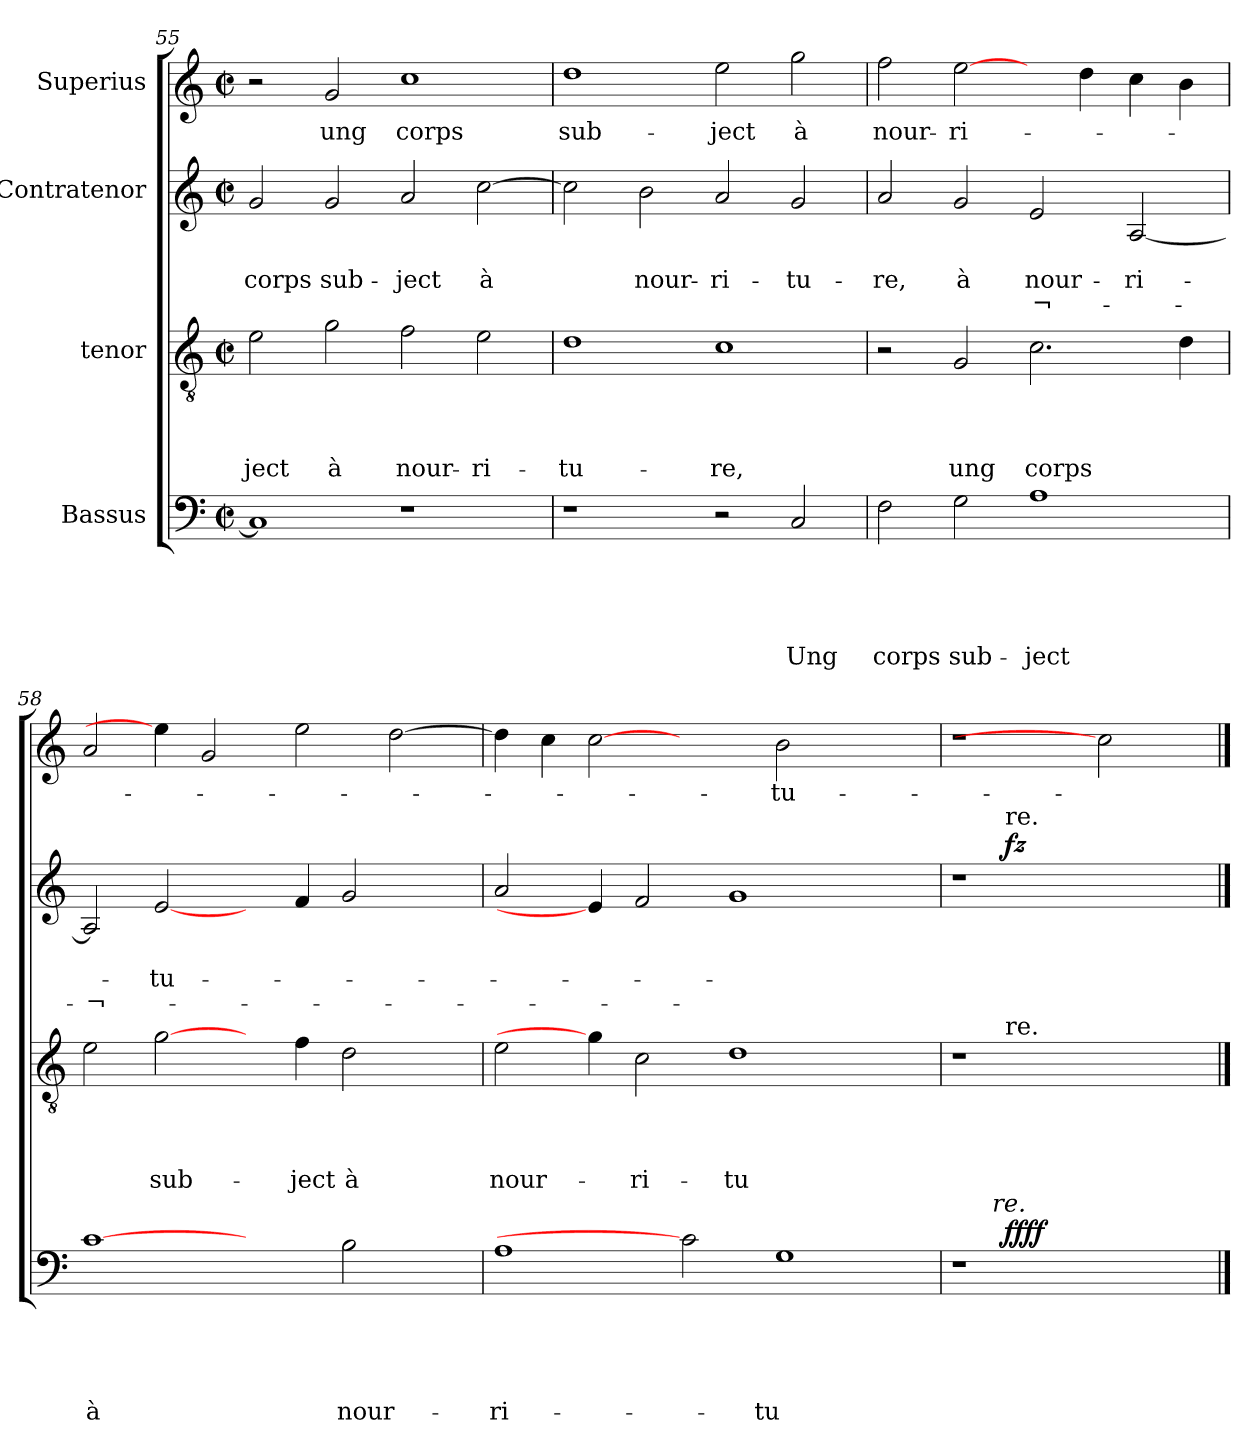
**kern	**text	**text	**text	**text	**text	**dynam	**kern	**text	**text	**text	**text	**kern	**text	**text	**text	**dynam	**kern	**text
*part4	*part4	*part4	*part4	*part4	*part4	*part4	*part3	*part3	*part3	*part3	*part3	*part2	*part2	*part2	*part2	*part2	*part1	*part1
*staff4	*staff4	*staff4	*staff4	*staff4	*staff4	*staff4	*staff3	*staff3	*staff3	*staff3	*staff3	*staff2	*staff2	*staff2	*staff2	*staff2	*staff1	*staff1
*I"Bassus	*	*	*	*	*	*	*I"tenor	*	*	*	*	*I"Contratenor	*	*	*	*	*I"Superius	*
!!LO:LB:g=z
*clefF4	*	*	*	*	*	*	*clefGv2	*	*	*	*	*clefG2	*	*	*	*	*clefG2	*
*k[]	*	*	*	*	*	*	*k[]	*	*	*	*	*k[]	*	*	*	*	*k[]	*
*C:	*	*	*	*	*	*	*C:	*	*	*	*	*C:	*	*	*	*	*C:	*
*M2/2	*	*	*	*	*	*	*M2/2	*	*	*	*	*M2/2	*	*	*	*	*M2/2	*
*met(c|)	*	*	*	*	*	*	*met(c|)	*	*	*	*	*met(c|)	*	*	*	*	*met(c|)	*
=55	=55	=55	=55	=55	=55	=55	=55	=55	=55	=55	=55	=55	=55	=55	=55	=55	=55	=55
!	!	!	!	!	!	!	!	!	!	!	!LO:LY:b	!	!	!LO:LY:b	!	!	!	!
1C]	.	.	.	.	.	.	2e\	.	.	.	-ject	2g/	.	corps	.	.	2r	.
!	!	!	!	!	!	!	!	!	!	!	!LO:LY:b	!	!	!LO:LY:b	!	!	!	!LO:LY:b
.	.	.	.	.	.	.	2g\	.	.	.	à	2g/	.	sub-	.	.	2g/	ung
!	!	!	!	!	!	!	!	!	!	!	!LO:LY:b	!	!	!LO:LY:b	!	!	!	!LO:LY:b
1r	.	.	.	.	.	.	2f\	.	.	.	nour-	2a/	.	-ject	.	.	1cc	corps
!	!	!	!	!	!	!	!	!	!	!	!LO:LY:b	!	!	!LO:LY:b	!	!	!	!
.	.	.	.	.	.	.	2e\	.	.	.	-ri-	[>2cc\	.	à	.	.	.	.
=56	=56	=56	=56	=56	=56	=56	=56	=56	=56	=56	=56	=56	=56	=56	=56	=56	=56	=56
!	!	!	!	!	!	!	!	!	!	!	!LO:LY:b	!	!	!	!	!	!	!LO:LY:b
1r	.	.	.	.	.	.	1d	.	.	.	-tu-	2cc\]	.	.	.	.	1dd	sub-
!	!	!	!	!	!	!	!	!	!	!	!	!	!	!LO:LY:b	!	!	!	!
.	.	.	.	.	.	.	.	.	.	.	.	2b\	.	nour-	.	.	.	.
!	!	!	!	!	!	!	!	!	!	!	!LO:LY:b	!	!	!LO:LY:b	!	!	!	!LO:LY:b
2r	.	.	.	.	.	.	1c	.	.	.	-re,	2a/	.	-ri-	.	.	2ee\	-ject
!	!	!	!	!	!LO:LY:b	!	!	!	!	!	!	!	!	!LO:LY:b	!	!	!	!LO:LY:b
2C/	.	.	.	.	Ung	.	.	.	.	.	.	2g/	.	-tu-	.	.	2gg\	à
=57	=57	=57	=57	=57	=57	=57	=57	=57	=57	=57	=57	=57	=57	=57	=57	=57	=57	=57
!	!	!	!	!	!LO:LY:b	!	!	!	!	!	!	!	!	!LO:LY:b	!	!	!	!LO:LY:b
2F\	.	.	.	.	corps	.	2r	.	.	.	.	2a/	.	-re,	.	.	2ff\	nour-
!	!	!	!	!	!LO:LY:b	!	!	!	!	!	!LO:LY:b	!	!	!LO:LY:b	!	!	!	!LO:LY:b
2G\	.	.	.	.	sub-	.	2G/	.	.	.	ung	2g/	.	à	.	.	[2ee\	-ri-
!	!	!	!	!	!LO:LY:b	!	!	!	!	!	!LO:LY:b	!	!	!LO:LY:b	!LO:LY:b	!	!	!
1A	.	.	.	.	-ject	.	2.c\	.	.	.	corps	2e/	.	nour-	-¬-	.	4ryy	.
.	.	.	.	.	.	.	.	.	.	.	.	.	.	.	.	.	4dd\	.
!	!	!	!	!	!	!	!	!	!	!	!	!	!	!LO:LY:b	!	!	!	!
.	.	.	.	.	.	.	.	.	.	.	.	[<2A/	.	-ri-	.	.	4cc\	.
.	.	.	.	.	.	.	4d\	.	.	.	.	.	.	.	.	.	4b\	.
=58	=58	=58	=58	=58	=58	=58	=58	=58	=58	=58	=58	=58	=58	=58	=58	=58	=58	=58
!	!	!	!	!	!LO:LY:b	!	!	!	!	!	!	!	!	!	!LO:LY:b:rj	!	!	!
[1c	.	.	.	.	à	.	2e\	.	.	.	.	2A/]	.	.	-¬-	.	2a/	.
!	!	!	!	!	!	!	!	!	!	!	!LO:LY:b	!	!	!LO:LY:b	!	!	!	!
.	.	.	.	.	.	.	[2g\	.	.	.	sub-	[2e/	.	-tu-	.	.	4ee\]	.
.	.	.	.	.	.	.	.	.	.	.	.	.	.	.	.	.	2g/	.
2ryy	.	.	.	.	.	.	4ryy	.	.	.	.	4ryy	.	.	.	.	.	.
!	!	!	!	!	!	!	!	!	!	!	!LO:LY:b	!	!	!	!	!	!	!
.	.	.	.	.	.	.	4f\	.	.	.	-ject	4f/	.	.	.	.	2ee\	.
!	!	!	!	!	!LO:LY:b	!	!	!	!	!	!LO:LY:b	!	!	!	!	!	!	!
2B\	.	.	.	.	nour-	.	2d\	.	.	.	à	2g/	.	.	.	.	.	.
.	.	.	.	.	.	.	.	.	.	.	.	.	.	.	.	.	[>2dd\	.
4ryy	.	.	.	.	.	.	4ryy	.	.	.	.	4ryy	.	.	.	.	.	.
=59	=59	=59	=59	=59	=59	=59	=59	=59	=59	=59	=59	=59	=59	=59	=59	=59	=59	=59
!	!	!	!	!	!LO:LY:b	!	!	!	!	!	!LO:LY:b	!	!	!	!	!	!	!
1A	.	.	.	.	-ri-	.	2e\	.	.	.	nour-	2a/	.	.	.	.	4dd\]	.
.	.	.	.	.	.	.	.	.	.	.	.	.	.	.	.	.	4cc\	.
.	.	.	.	.	.	.	4g\]	.	.	.	.	4e/]	.	.	.	.	[2cc	.
!	!	!	!	!	!	!	!	!	!	!	!LO:LY:b	!	!	!	!	!	!	!
.	.	.	.	.	.	.	2c\	.	.	.	-ri-	2f/	.	.	.	.	.	.
2c]	.	.	.	.	.	.	.	.	.	.	.	.	.	.	.	.	2ryy	.
!	!	!	!	!	!	!	!	!	!	!	!LO:LY:b	!	!	!	!	!	!	!
.	.	.	.	.	.	.	1d	.	.	.	-tu-	1g	.	.	.	.	.	.
!	!	!	!	!	!LO:LY:b	!	!	!	!	!	!	!	!	!	!	!	!	!LO:LY:b
1G	.	.	.	.	-tu-	.	.	.	.	.	.	.	.	.	.	.	2b\	-tu-
.	.	.	.	.	.	.	.	.	.	.	.	.	.	.	.	.	2ryy	.
.	.	.	.	.	.	.	4ryy	.	.	.	.	4ryy	.	.	.	.	.	.
=60	=60	=60	=60	=60	=60	=60	=60	=60	=60	=60	=60	=60	=60	=60	=60	=60	=60	=60
*^	*	*	*	*	*	*	*^	*	*	*	*	*^	*	*	*	*	*	*
*	*^	*	*	*	*	*	*	*	*	*	*	*	*	*	*	*	*	*	*	*	*
1r	8..ryy	8.ryy	.	.	.	.	.	.	1r	8..ryy	.	.	.	.	1r	8..ryy	.	.	.	.	1r	.
!	!	!LO:TX:a:i:t=re.	!	!	!	!	!	!	!	!	!	!	!	!	!	!	!	!	!	!	!	!
.	.	1ryy	.	.	.	.	.	.	.	.	.	.	.	.	.	.	.	.	.	.	.	.
!	!	!	!	!	!	!	!	!	!	!	!	!	!	!	!	!LO:TX:a:t=re.	!	!	!	!	!	!
!	!	!	!	!	!	!	!	!	!	!LO:TX:a:t=re.	!	!	!	!	!	!	!	!	!	!	!	!
!	!	!	!	!	!	!	!	!LO:DY:b	!	!	!	!	!	!	!	!	!	!	!	!LO:DY:b	!	!
.	1ryy	.	.	.	.	.	.	ffff	.	1ryy	.	.	.	.	.	1ryy	.	.	.	fz	.	.
2ryy	.	.	.	.	.	.	.	.	2ryy	.	.	.	.	.	2ryy	.	.	.	.	.	2cc]	.
.	.	4ryy	.	.	.	.	.	.	.	.	.	.	.	.	.	.	.	.	.	.	.	.
.	4ryy	.	.	.	.	.	.	.	.	4ryy	.	.	.	.	.	4ryy	.	.	.	.	.	.
.	.	16ryy	.	.	.	.	.	.	.	.	.	.	.	.	.	.	.	.	.	.	.	.
.	32ryy	.	.	.	.	.	.	.	.	32ryy	.	.	.	.	.	32ryy	.	.	.	.	.	.
*v	*v	*v	*	*	*	*	*	*	*	*	*	*	*	*	*v	*v	*	*	*	*	*	*
*	*	*	*	*	*	*	*v	*v	*	*	*	*	*	*	*	*	*	*	*
==	==	==	==	==	==	==	==	==	==	==	==	==	==	==	==	==	==	==
*-	*-	*-	*-	*-	*-	*-	*-	*-	*-	*-	*-	*-	*-	*-	*-	*-	*-	*-
